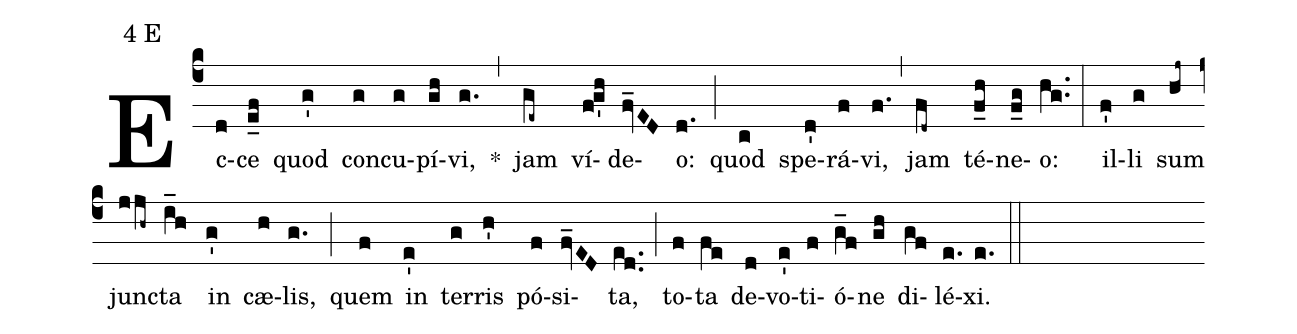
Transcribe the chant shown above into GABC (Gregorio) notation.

mode:4 E;
%%
(c4) Ec(d)ce(e_f) quod(g') con(g)cu(g)pí(gh)vi,(g.) *(,) jam(ge~) ví(f!g'h)de(fv_ED)o:(d.) (;) quod(c) spe(d')rá(f)vi,(f.) (,) jam(fd~) té(f_h)ne(f_g)o:(hg..) (:) il(f')li(g) sum(hj~) jun(jjh~)cta(i_h) in(g') cæ(h)lis,(g.) (;) quem(f) in(e') ter(g)ris(h') pó(f)si(fv_ED)ta,(ed..) (;) to(f)ta(fe) de(d)vo(e')ti(f)ó(g_f)ne(gh) di(gf)lé(e.)xi.(e.) (::)
